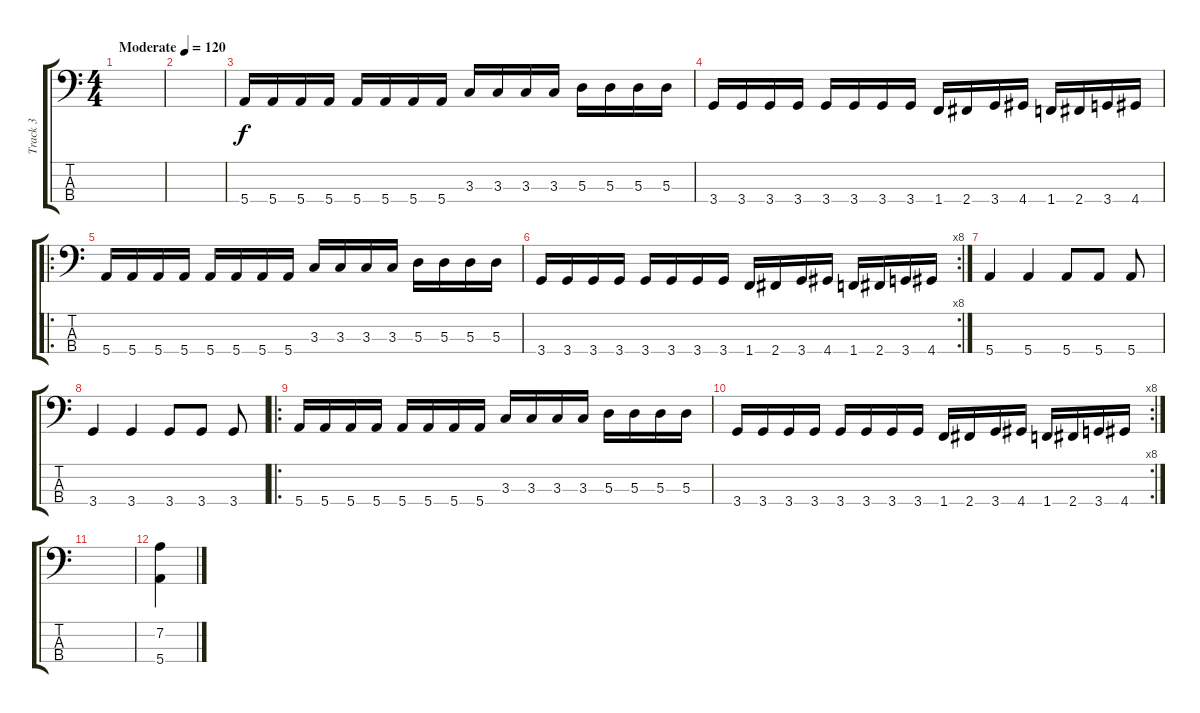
\track ("Track 3" "Track 3") {instrument electricbasspick}
\staff {score tabs}
\tuning (G2 D2 A1 E1) {hide}
\ts (4 4)
\tempo (120 "Moderate")
\clef f4
\ks c
|
|
5.4.16 5.4.16 5.4.16 5.4.16 5.4.16 5.4.16 5.4.16 5.4.16 3.3.16 3.3.16 3.3.16 3.3.16 5.3.16 5.3.16 5.3.16 5.3.16 |
3.4.16 3.4.16 3.4.16 3.4.16 3.4.16 3.4.16 3.4.16 3.4.16 1.4.16 2.4.16 3.4.16 4.4.16 1.4.16 2.4.16 3.4.16 4.4.16 |
\ro
5.4.16 5.4.16 5.4.16 5.4.16 5.4.16 5.4.16 5.4.16 5.4.16 3.3.16 3.3.16 3.3.16 3.3.16 5.3.16 5.3.16 5.3.16 5.3.16 |
\rc 8
3.4.16 3.4.16 3.4.16 3.4.16 3.4.16 3.4.16 3.4.16 3.4.16 1.4.16 2.4.16 3.4.16 4.4.16 1.4.16 2.4.16 3.4.16 4.4.16 |
5.4.4 5.4.4 5.4.8 5.4.8 5.4.8 |
3.4.4 3.4.4 3.4.8 3.4.8 3.4.8 |
\ro
5.4.16 5.4.16 5.4.16 5.4.16 5.4.16 5.4.16 5.4.16 5.4.16 3.3.16 3.3.16 3.3.16 3.3.16 5.3.16 5.3.16 5.3.16 5.3.16 |
\rc 8
3.4.16 3.4.16 3.4.16 3.4.16 3.4.16 3.4.16 3.4.16 3.4.16 1.4.16 2.4.16 3.4.16 4.4.16 1.4.16 2.4.16 3.4.16 4.4.16 |
|
(7.2 5.4).4
